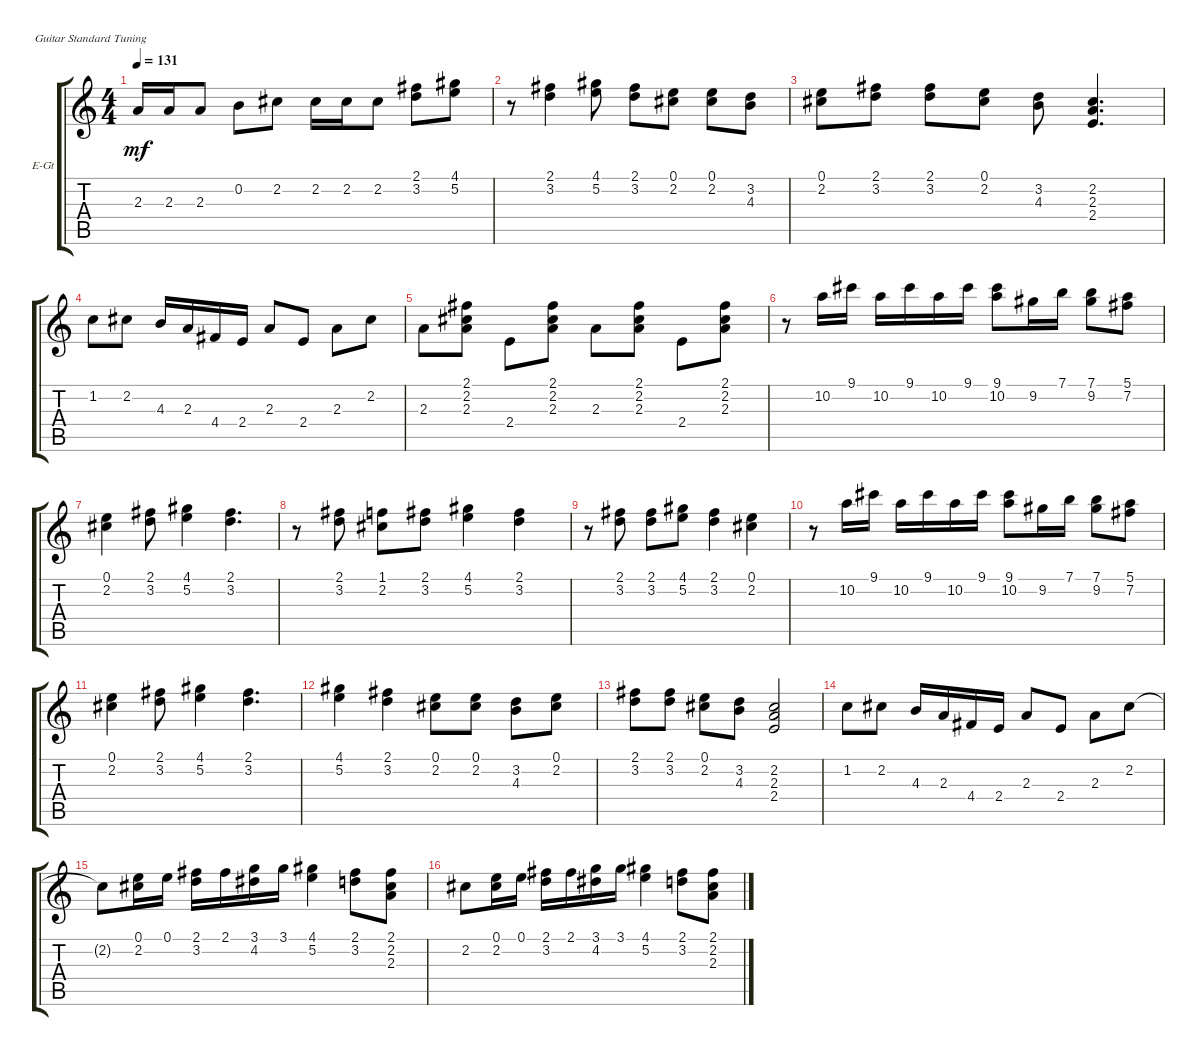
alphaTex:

\bracketExtendMode groupsimilarinstruments
\firstSystemTrackNameOrientation horizontal
\otherSystemsTrackNameOrientation horizontal
\track ("Electric Guitar" "E-Gt") {instrument electricguitarclean}
\staff {score tabs}
\tuning (E4 B3 G3 D3 A2 E2)
\ts (4 4)
\tempo 131
\clef g2
\scale
0.333333
\ks c
2.3.16{dy mf} 2.3.16 2.3.8 0.2.8 2.2.8 2.2.16 2.2.16 2.2.8 (2.1 3.2).8 (4.1 5.2).8 |
\scale
0.333333 r.8 (2.1 3.2).4 (4.1 5.2).8 (2.1 3.2).8 (0.1 2.2).8 (0.1 2.2).8 (3.2 4.3).8 |
\scale
0.333333 (0.1 2.2).8 (2.1 3.2).8 (2.1 3.2).8 (0.1 2.2).8 (3.2 4.3).8 (2.2 2.3 2.4).4{d} |
\scale
0.333333 1.2.8 2.2.8 4.3.16 2.3.16 4.4.16 2.4.16 2.3.8 2.4.8 2.3.8 2.2.8 |
\scale
0.333333 2.3.8 (2.1 2.2 2.3).8 2.4.8 (2.1 2.2 2.3).8 2.3.8 (2.1 2.2 2.3).8 2.4.8 (2.1 2.2 2.3).8 |
\scale
0.333333 r.8 10.2.16 9.1.16 10.2.16 9.1.16 10.2.16 9.1.16 (9.1 10.2).8 9.2.16 7.1.16 (7.1 9.2).8 (5.1 7.2).8 |
\scale
0.333333 (0.1 2.2).4 (2.1 3.2).8 (4.1 5.2).4 (2.1 3.2).4{d} |
\scale
0.333333 r.8 (2.1 3.2).8 (1.1 2.2).8 (2.1 3.2).8 (4.1 5.2).4 (2.1 3.2).4 |
\scale
0.333333 r.8 (2.1 3.2).8 (2.1 3.2).8 (4.1 5.2).8 (2.1 3.2).4 (0.1 2.2).4 |
\scale
0.333333 r.8 10.2.16 9.1.16 10.2.16 9.1.16 10.2.16 9.1.16 (9.1 10.2).8 9.2.16 7.1.16 (7.1 9.2).8 (5.1 7.2).8 |
\scale
0.333333 (0.1 2.2).4 (2.1 3.2).8 (4.1 5.2).4 (2.1 3.2).4{d} |
\scale
0.333333 (4.1 5.2).4 (2.1 3.2).4 (0.1 2.2).8 (0.1 2.2).8 (3.2 4.3).8 (0.1 2.2).8 |
\scale
0.333333 (2.1 3.2).8 (2.1 3.2).8 (0.1 2.2).8 (3.2 4.3).8 (2.2 2.3 2.4).2 |
\scale
0.333333 1.2.8 2.2.8 4.3.16 2.3.16 4.4.16 2.4.16 2.3.8 2.4.8 2.3.8 2.2.8 |
\scale
0.333333 2.2{t}.8 (2.2 0.1).16 0.1.16 (3.2 2.1).16 2.1.16 (4.2 3.1).16 3.1.16 (5.2 4.1).4 (3.2 2.1).8 (2.2 2.3 2.1).8 |
\scale
0.333333 2.2.8 (2.2 0.1).16 0.1.16 (3.2 2.1).16 2.1.16 (4.2 3.1).16 3.1.16 (5.2 4.1).4 (3.2 2.1).8 (2.2 2.3 2.1).8
